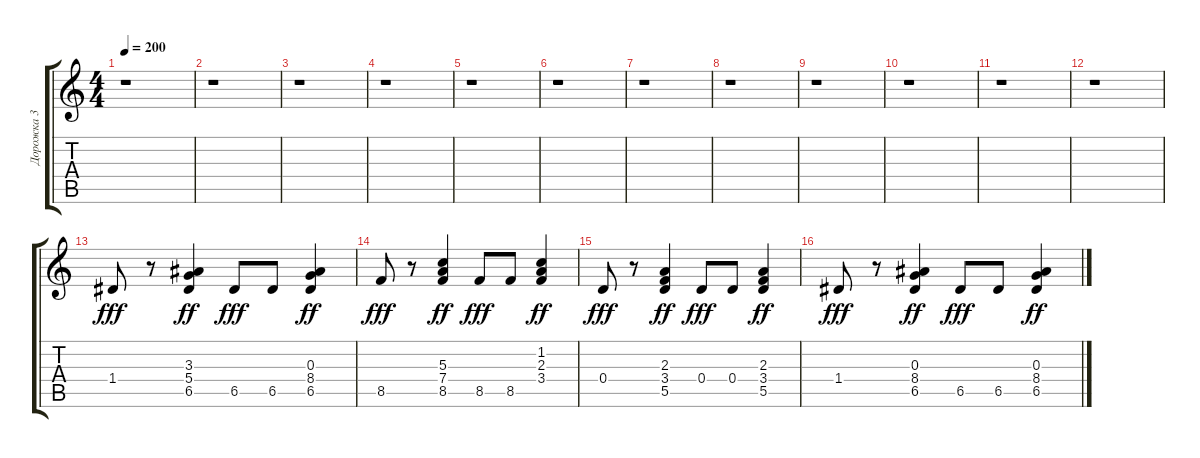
\track ("Дорожка 3" "Дорожка 3") {instrument distortionguitar}
\staff {score tabs}
\tuning (E4 B3 G3 D3 A2 E2) {hide}
\ts (4 4)
\tempo 200
\clef g2
\ks c
r.1{dy ff} |
r.1 |
r.1 |
r.1 |
r.1 |
r.1 |
r.1 |
r.1 |
r.1 |
r.1 |
r.1 |
r.1 |
1.4.8{dy fff} r.8 (3.3 5.4 6.5).4{dy ff} 6.5.8{dy fff} 6.5.8 (0.3 8.4 6.5).4{dy ff} |
8.5.8{dy fff} r.8 (5.3 7.4 8.5).4{dy ff} 8.5.8{dy fff} 8.5.8 (1.2 2.3 3.4).4{dy ff} |
0.4.8{dy fff} r.8 (2.3 3.4 5.5).4{dy ff} 0.4.8{dy fff} 0.4.8 (2.3 3.4 5.5).4{dy ff} |
1.4.8{dy fff} r.8 (0.3 8.4 6.5).4{dy ff} 6.5.8{dy fff} 6.5.8 (0.3 8.4 6.5).4{dy ff}
